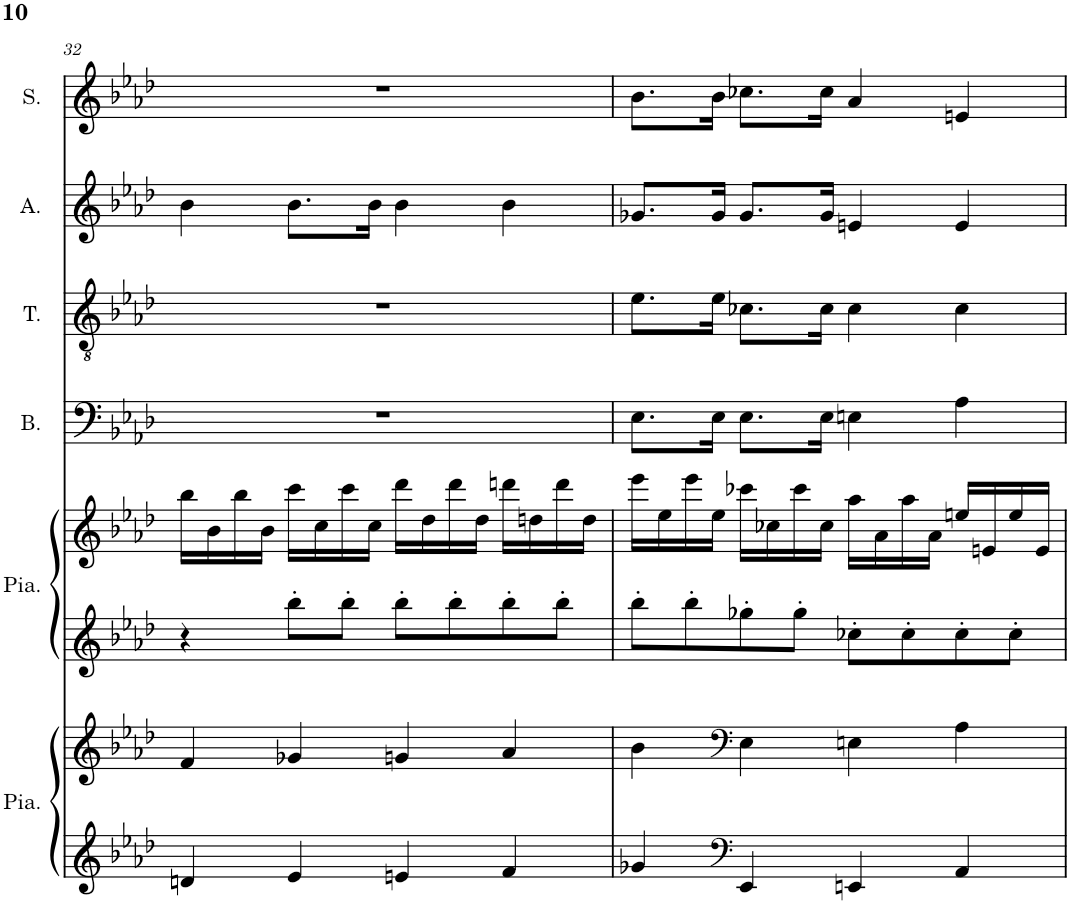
**kern	**kern	**kern	**kern	**kern	**kern	**kern	**kern
*part6	*part6	*part5	*part5	*part4	*part3	*part2	*part1
*staff8	*staff7	*staff6	*staff5	*staff4	*staff3	*staff2	*staff1
*I"Piano, main gauche	*	*I"Piano, main droite	*	*I"Basse	*I"Ténor	*I"Alto	*I"Soprano
*I'Pia.	*	*I'Pia.	*	*I'B.	*I'T.	*I'A.	*I'S.
!!LO:PB:g=z
*clefF4	*clefF4	*clefG2	*clefG2	*clefF4	*clefGv2	*clefG2	*clefG2
*k[b-e-a-d-]	*k[b-e-a-d-]	*k[b-e-a-d-]	*k[b-e-a-d-]	*k[b-e-a-d-]	*k[b-e-a-d-]	*k[b-e-a-d-]	*k[b-e-a-d-]
*M4/4	*M4/4	*M4/4	*M4/4	*M4/4	*M4/4	*M4/4	*M4/4
=32	=32	=32	=32	=32	=32	=32	=32
4dn/	4f/	4r	16bb-\LL	1r	1r	4b-\	1r
.	.	.	16b-\	.	.	.	.
.	.	.	16bb-\	.	.	.	.
.	.	.	16b-\JJ	.	.	.	.
4e-/	4g-X/	8bb-'\L	16ccc\LL	.	.	8.b-\L	.
.	.	.	16cc\	.	.	.	.
.	.	8bb-'\J	16ccc\	.	.	.	.
.	.	.	16cc\JJ	.	.	16b-\Jk	.
4en/	4gn/	8bb-'\L	16ddd-\LL	.	.	4b-\	.
.	.	.	16dd-\	.	.	.	.
.	.	8bb-'\	16ddd-\	.	.	.	.
.	.	.	16dd-\JJ	.	.	.	.
4f/	4a-/	8bb-'\	16dddn\LL	.	.	4b-\	.
.	.	.	16ddn\	.	.	.	.
.	.	8bb-'\J	16ddd\	.	.	.	.
.	.	.	16dd\JJ	.	.	.	.
=33	=33	=33	=33	=33	=33	=33	=33
4g-X/	4b-\	8bb-'\L	16eee-\LL	8.E-\L	8.e-\L	8.g-X/L	8.b-\L
.	.	.	16ee-\	.	.	.	.
.	.	8bb-'\	16eee-\	.	.	.	.
.	.	.	16ee-\JJ	16E-\Jk	16e-\Jk	16g-/Jk	16b-\Jk
*clefF4	*clefF4	*	*	*	*	*	*
4EE-/	4E-\	8gg-X'\	16ccc-X\LL	8.E-\L	8.c-X\L	8.g-/L	8.cc-X\L
.	.	.	16cc-X\	.	.	.	.
.	.	8gg-'\J	16ccc-\	.	.	.	.
.	.	.	16cc-\JJ	16E-\Jk	16c-\Jk	16g-/Jk	16cc-\Jk
4EEn/	4En\	8cc-X'\L	16aa-\LL	4En\	4c-\	4en/	4a-/
.	.	.	16a-\	.	.	.	.
.	.	8cc-'\	16aa-\	.	.	.	.
.	.	.	16a-\JJ	.	.	.	.
4AA-/	4A-\	8cc-'\	16een/LL	4A-\	4c-\	4e/	4en/
.	.	.	16en/	.	.	.	.
.	.	8cc-'\J	16ee/	.	.	.	.
.	.	.	16e/JJ	.	.	.	.
=	=	=	=	=	=	=	=
*-	*-	*-	*-	*-	*-	*-	*-
